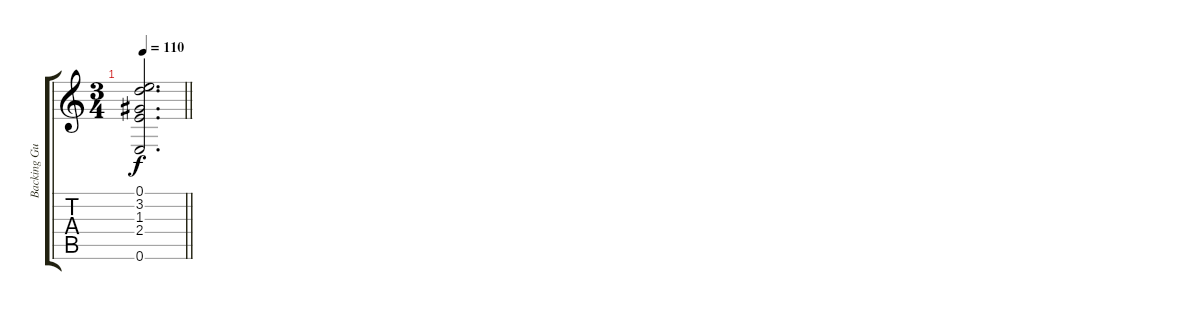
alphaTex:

\track ("Backing Guitar" "Backing Gu") {instrument acousticguitarnylon}
\staff {score tabs}
\tuning (E4 B3 G3 D3 A2 E2) {hide}
\ts (3 4)
\tempo 110
\clef g2
\barLineRight lightlight
\ks c
(0.1{t} 3.2{t} 1.3{t} 2.4{t} 0.6{t}).2{d dy f}
